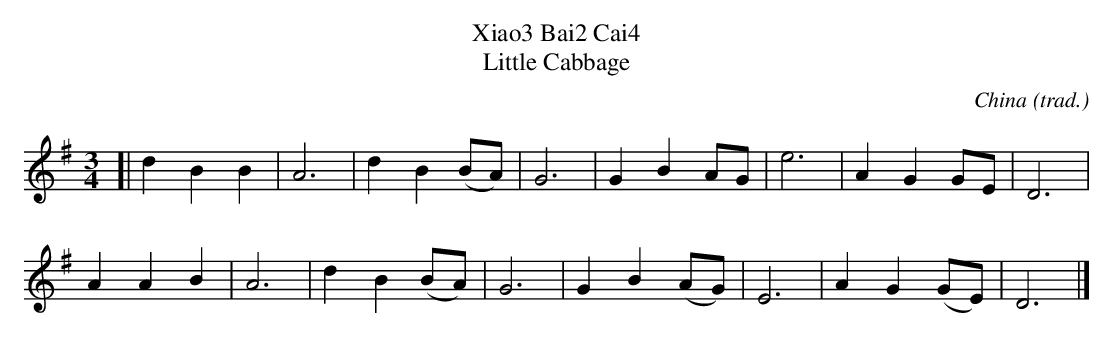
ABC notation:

X:1
T: 小白菜
T: Xiao3 Bai2 Cai4
T: Little Cabbage
O: China (trad.)
M: 3/4
L: 1/8
K: G
[|\
d2 B2 B2 | A6 | d2 B2 (BA) | G6 |\
G2 B2 AG | e6 | A2 G2 GE | D6 |
A2A2B2 | A6 | d2 B2 (BA) | G6 |\
G2B2(AG) | E6 | A2 G2 (GE) | D6 |]
